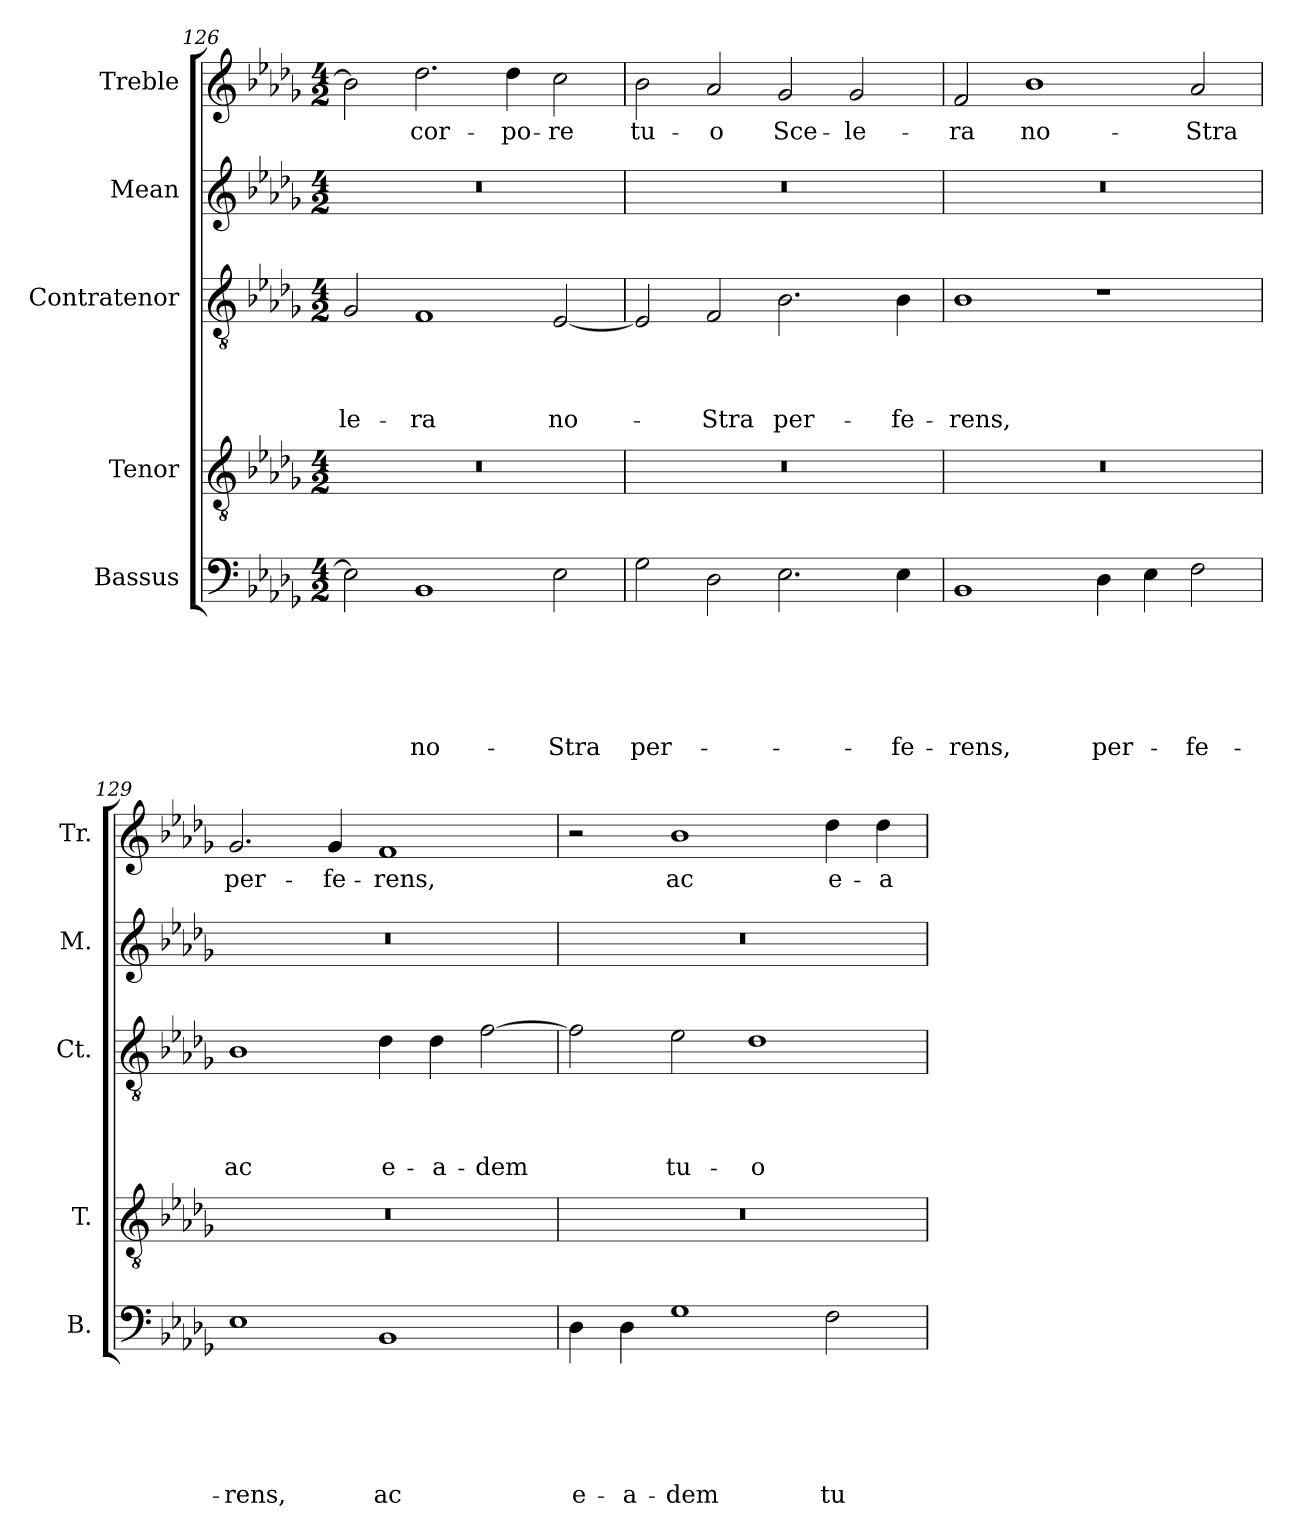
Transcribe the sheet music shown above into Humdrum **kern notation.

**kern	**text	**text	**text	**text	**text	**text	**kern	**kern	**text	**text	**text	**text	**kern	**kern	**text
*part5	*part5	*part5	*part5	*part5	*part5	*part5	*part4	*part3	*part3	*part3	*part3	*part3	*part2	*part1	*part1
*staff5	*staff5	*staff5	*staff5	*staff5	*staff5	*staff5	*staff4	*staff3	*staff3	*staff3	*staff3	*staff3	*staff2	*staff1	*staff1
*I"Bassus	*	*	*	*	*	*	*I"Tenor	*I"Contratenor	*	*	*	*	*I"Mean	*I"Treble	*
*I'B.	*	*	*	*	*	*	*I'T.	*I'Ct.	*	*	*	*	*I'M.	*I'Tr.	*
*clefF4	*	*	*	*	*	*	*clefGv2	*clefGv2	*	*	*	*	*clefG2	*clefG2	*
*k[b-e-a-d-g-]	*	*	*	*	*	*	*k[b-e-a-d-g-]	*k[b-e-a-d-g-]	*	*	*	*	*k[b-e-a-d-g-]	*k[b-e-a-d-g-]	*
*D-:	*	*	*	*	*	*	*D-:	*D-:	*	*	*	*	*D-:	*D-:	*
*M4/2	*	*	*	*	*	*	*M4/2	*M4/2	*	*	*	*	*M4/2	*M4/2	*
=126	=126	=126	=126	=126	=126	=126	=126	=126	=126	=126	=126	=126	=126	=126	=126
!	!	!	!	!	!	!	!	!	!	!	!	!LO:LY:b	!	!	!
2E-\]	.	.	.	.	.	.	0r	2G-/	.	.	.	-le-	0r	2b-\]	.
!	!	!	!	!	!	!LO:LY:b	!	!	!	!	!	!LO:LY:b	!	!	!LO:LY:b
1BB-	.	.	.	.	.	no-	.	1F	.	.	.	-ra	.	2.dd-\	cor-
!	!	!	!	!	!	!	!	!	!	!	!	!	!	!	!LO:LY:b
.	.	.	.	.	.	.	.	.	.	.	.	.	.	4dd-\	-po-
!	!	!	!	!	!	!LO:LY:b	!	!	!	!	!	!LO:LY:b	!	!	!LO:LY:b:rj
2E-\	.	.	.	.	.	-Stra	.	[<2E-/	.	.	.	no-	.	2cc\	-re
=127	=127	=127	=127	=127	=127	=127	=127	=127	=127	=127	=127	=127	=127	=127	=127
!	!	!	!	!	!	!LO:LY:b	!	!	!	!	!	!	!	!	!LO:LY:b
2G-\	.	.	.	.	.	per-	0r	2E-/]	.	.	.	.	0r	2b-\	tu-
!	!	!	!	!	!	!	!	!	!	!	!	!LO:LY:b	!	!	!LO:LY:b
2D-\	.	.	.	.	.	.	.	2F/	.	.	.	-Stra	.	2a-/	-o
!	!	!	!	!	!	!	!	!	!	!	!	!LO:LY:b	!	!	!LO:LY:b
2.E-\	.	.	.	.	.	.	.	2.B-\	.	.	.	per-	.	2g-/	Sce-
!	!	!	!	!	!	!	!	!	!	!	!	!	!	!	!LO:LY:b
.	.	.	.	.	.	.	.	.	.	.	.	.	.	2g-/	-le-
!	!	!	!	!	!	!LO:LY:b	!	!	!	!	!	!LO:LY:b	!	!	!
4E-\	.	.	.	.	.	-fe-	.	4B-\	.	.	.	-fe-	.	.	.
!!LO:PB:g=z
=128	=128	=128	=128	=128	=128	=128	=128	=128	=128	=128	=128	=128	=128	=128	=128
!	!	!	!	!	!	!LO:LY:b	!	!	!	!	!	!LO:LY:b	!	!	!LO:LY:b
1BB-	.	.	.	.	.	-rens,	0r	1B-	.	.	.	-rens,	0r	2f/	-ra
!	!	!	!	!	!	!	!	!	!	!	!	!	!	!	!LO:LY:b
.	.	.	.	.	.	.	.	.	.	.	.	.	.	1b-	no-
!	!	!	!	!	!	!LO:LY:b	!	!	!	!	!	!	!	!	!
4D-\	.	.	.	.	.	per-	.	1r	.	.	.	.	.	.	.
4E-\	.	.	.	.	.	.	.	.	.	.	.	.	.	.	.
!	!	!	!	!	!	!LO:LY:b	!	!	!	!	!	!	!	!	!LO:LY:b
2F\	.	.	.	.	.	-fe-	.	.	.	.	.	.	.	2a-/	-Stra
=129	=129	=129	=129	=129	=129	=129	=129	=129	=129	=129	=129	=129	=129	=129	=129
!	!	!	!	!	!	!LO:LY:b	!	!	!	!	!	!LO:LY:b	!	!	!LO:LY:b
1E-	.	.	.	.	.	-rens,	0r	1B-	.	.	.	ac	0r	2.g-/	per-
!	!	!	!	!	!	!	!	!	!	!	!	!	!	!	!LO:LY:b
.	.	.	.	.	.	.	.	.	.	.	.	.	.	4g-/	-fe-
!	!	!	!	!	!	!LO:LY:b	!	!	!	!	!	!LO:LY:b	!	!	!LO:LY:b
1BB-	.	.	.	.	.	ac	.	4d-\	.	.	.	e-	.	1f	-rens,
!	!	!	!	!	!	!	!	!	!	!	!	!LO:LY:b	!	!	!
.	.	.	.	.	.	.	.	4d-\	.	.	.	-a-	.	.	.
!	!	!	!	!	!	!	!	!	!	!	!	!LO:LY:b	!	!	!
.	.	.	.	.	.	.	.	[>2f\	.	.	.	-dem	.	.	.
=130	=130	=130	=130	=130	=130	=130	=130	=130	=130	=130	=130	=130	=130	=130	=130
!	!	!	!	!	!	!LO:LY:b	!	!	!	!	!	!	!	!	!
4D-\	.	.	.	.	.	e-	0r	2f\]	.	.	.	.	0r	2r	.
!	!	!	!	!	!	!LO:LY:b	!	!	!	!	!	!	!	!	!
4D-\	.	.	.	.	.	-a-	.	.	.	.	.	.	.	.	.
!	!	!	!	!	!	!LO:LY:b	!	!	!	!	!	!LO:LY:b	!	!	!LO:LY:b
1G-	.	.	.	.	.	-dem	.	2e-\	.	.	.	tu-	.	1b-	ac
!	!	!	!	!	!	!	!	!	!	!	!	!LO:LY:b	!	!	!
.	.	.	.	.	.	.	.	1d-	.	.	.	-o	.	.	.
!	!	!	!	!	!	!LO:LY:b	!	!	!	!	!	!	!	!	!LO:LY:b
2F\	.	.	.	.	.	tu-	.	.	.	.	.	.	.	4dd-\	e-
!	!	!	!	!	!	!	!	!	!	!	!	!	!	!	!LO:LY:b
.	.	.	.	.	.	.	.	.	.	.	.	.	.	4dd-\	-a-
=	=	=	=	=	=	=	=	=	=	=	=	=	=	=	=
*-	*-	*-	*-	*-	*-	*-	*-	*-	*-	*-	*-	*-	*-	*-	*-
